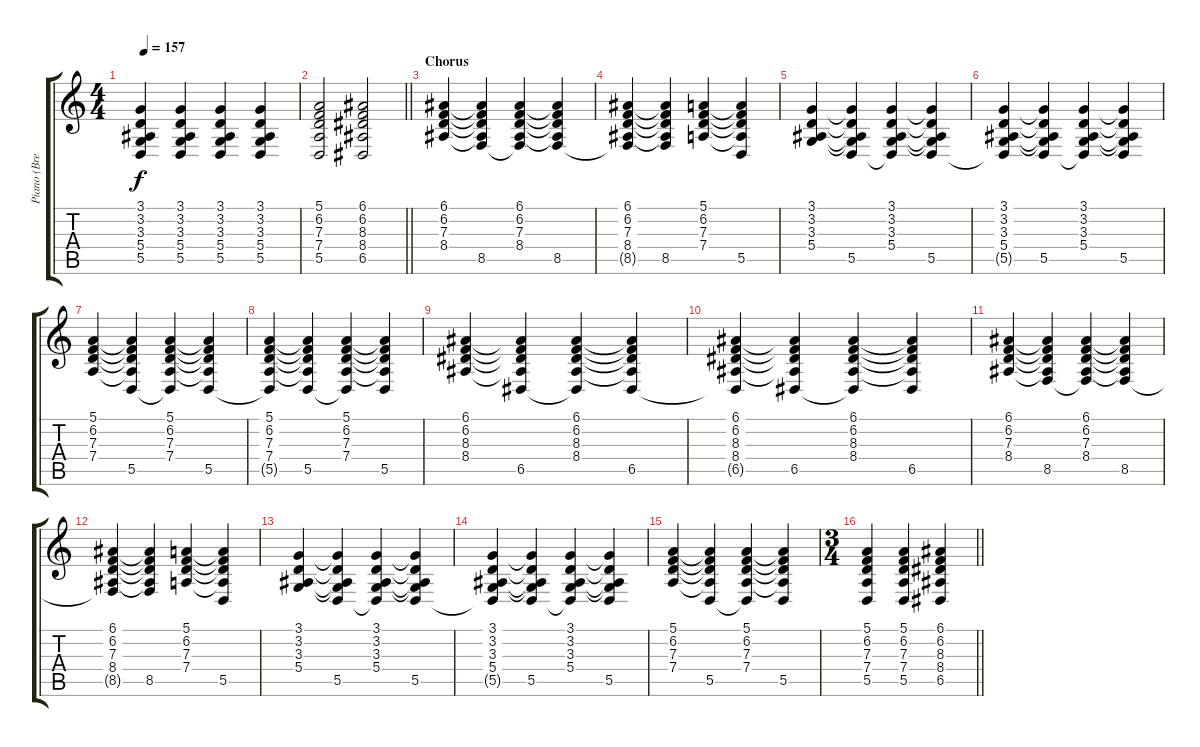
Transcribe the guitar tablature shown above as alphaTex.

\track ("Piano (Brendon Urie)" "Piano (Bre") {instrument electricgrandpiano}
\staff {score tabs}
\tuning (E4 B3 G3 D3 A2 E2) {hide}
\ts (4 4)
\tempo 157
\clef g2
\ks c
(3.1 3.2 3.3 5.4 5.5).4{dy f} (3.1 3.2 3.3 5.4 5.5).4 (3.1 3.2 3.3 5.4 5.5).4 (3.1 3.2 3.3 5.4 5.5).4 |
\barLineRight lightlight
(5.1 6.2 7.3 7.4 5.5).2 (6.1 6.2 8.3 8.4 6.5).2 |
\section ("" "Chorus")
(6.1 6.2 7.3 8.4).4 (6.1{t} 6.2{t} 7.3{t} 8.4{t} 8.5).4 (6.1 6.2 7.3 8.4 8.5{t}).4 (6.1{t} 6.2{t} 7.3{t} 8.4{t} 8.5).4 |
(6.1 6.2 7.3 8.4 8.5{t}).4 (6.1{t} 6.2{t} 7.3{t} 8.4{t} 8.5).4 (5.1 6.2 7.3 7.4).4 (5.1{t} 6.2{t} 7.3{t} 7.4{t} 5.5).4 |
(3.1 3.2 3.3 5.4).4 (3.1{t} 3.2{t} 3.3{t} 5.4{t} 5.5).4 (3.1 3.2 3.3 5.4 5.5{t}).4 (3.1{t} 3.2{t} 3.3{t} 5.4{t} 5.5).4 |
(3.1 3.2 3.3 5.4 5.5{t}).4 (3.1{t} 3.2{t} 3.3{t} 5.4{t} 5.5).4 (3.1 3.2 3.3 5.4 5.5{t}).4 (3.1{t} 3.2{t} 3.3{t} 5.4{t} 5.5).4 |
(5.1 6.2 7.3 7.4).4 (5.1{t} 6.2{t} 7.3{t} 7.4{t} 5.5).4 (5.1 6.2 7.3 7.4 5.5{t}).4 (5.1{t} 6.2{t} 7.3{t} 7.4{t} 5.5).4 |
(5.1 6.2 7.3 7.4 5.5{t}).4 (5.1{t} 6.2{t} 7.3{t} 7.4{t} 5.5).4 (5.1 6.2 7.3 7.4 5.5{t}).4 (5.1{t} 6.2{t} 7.3{t} 7.4{t} 5.5).4 |
(6.1 6.2 8.3 8.4).4 (6.1{t} 6.2{t} 8.3{t} 8.4{t} 6.5).4 (6.1 6.2 8.3 8.4 6.5{t}).4 (6.1{t} 6.2{t} 8.3{t} 8.4{t} 6.5).4 |
(6.1 6.2 8.3 8.4 6.5{t}).4 (6.1{t} 6.2{t} 8.3{t} 8.4{t} 6.5).4 (6.1 6.2 8.3 8.4 6.5{t}).4 (6.1{t} 6.2{t} 8.3{t} 8.4{t} 6.5).4 |
(6.1 6.2 7.3 8.4).4 (6.1{t} 6.2{t} 7.3{t} 8.4{t} 8.5).4 (6.1 6.2 7.3 8.4 8.5{t}).4 (6.1{t} 6.2{t} 7.3{t} 8.4{t} 8.5).4 |
(6.1 6.2 7.3 8.4 8.5{t}).4 (6.1{t} 6.2{t} 7.3{t} 8.4{t} 8.5).4 (5.1 6.2 7.3 7.4).4 (5.1{t} 6.2{t} 7.3{t} 7.4{t} 5.5).4 |
(3.1 3.2 3.3 5.4).4 (3.1{t} 3.2{t} 3.3{t} 5.4{t} 5.5).4 (3.1 3.2 3.3 5.4 5.5{t}).4 (3.1{t} 3.2{t} 3.3{t} 5.4{t} 5.5).4 |
(3.1 3.2 3.3 5.4 5.5{t}).4 (3.1{t} 3.2{t} 3.3{t} 5.4{t} 5.5).4 (3.1 3.2 3.3 5.4 5.5{t}).4 (3.1{t} 3.2{t} 3.3{t} 5.4{t} 5.5).4 |
(5.1 6.2 7.3 7.4).4 (5.1{t} 6.2{t} 7.3{t} 7.4{t} 5.5).4 (5.1 6.2 7.3 7.4 5.5{t}).4 (5.1{t} 6.2{t} 7.3{t} 7.4{t} 5.5).4 |
\ts (3 4)
\barLineRight lightlight
(5.1 6.2 7.3 7.4 5.5).4 (5.1 6.2 7.3 7.4 5.5).4 (6.1 6.2 8.3 8.4 6.5).4
